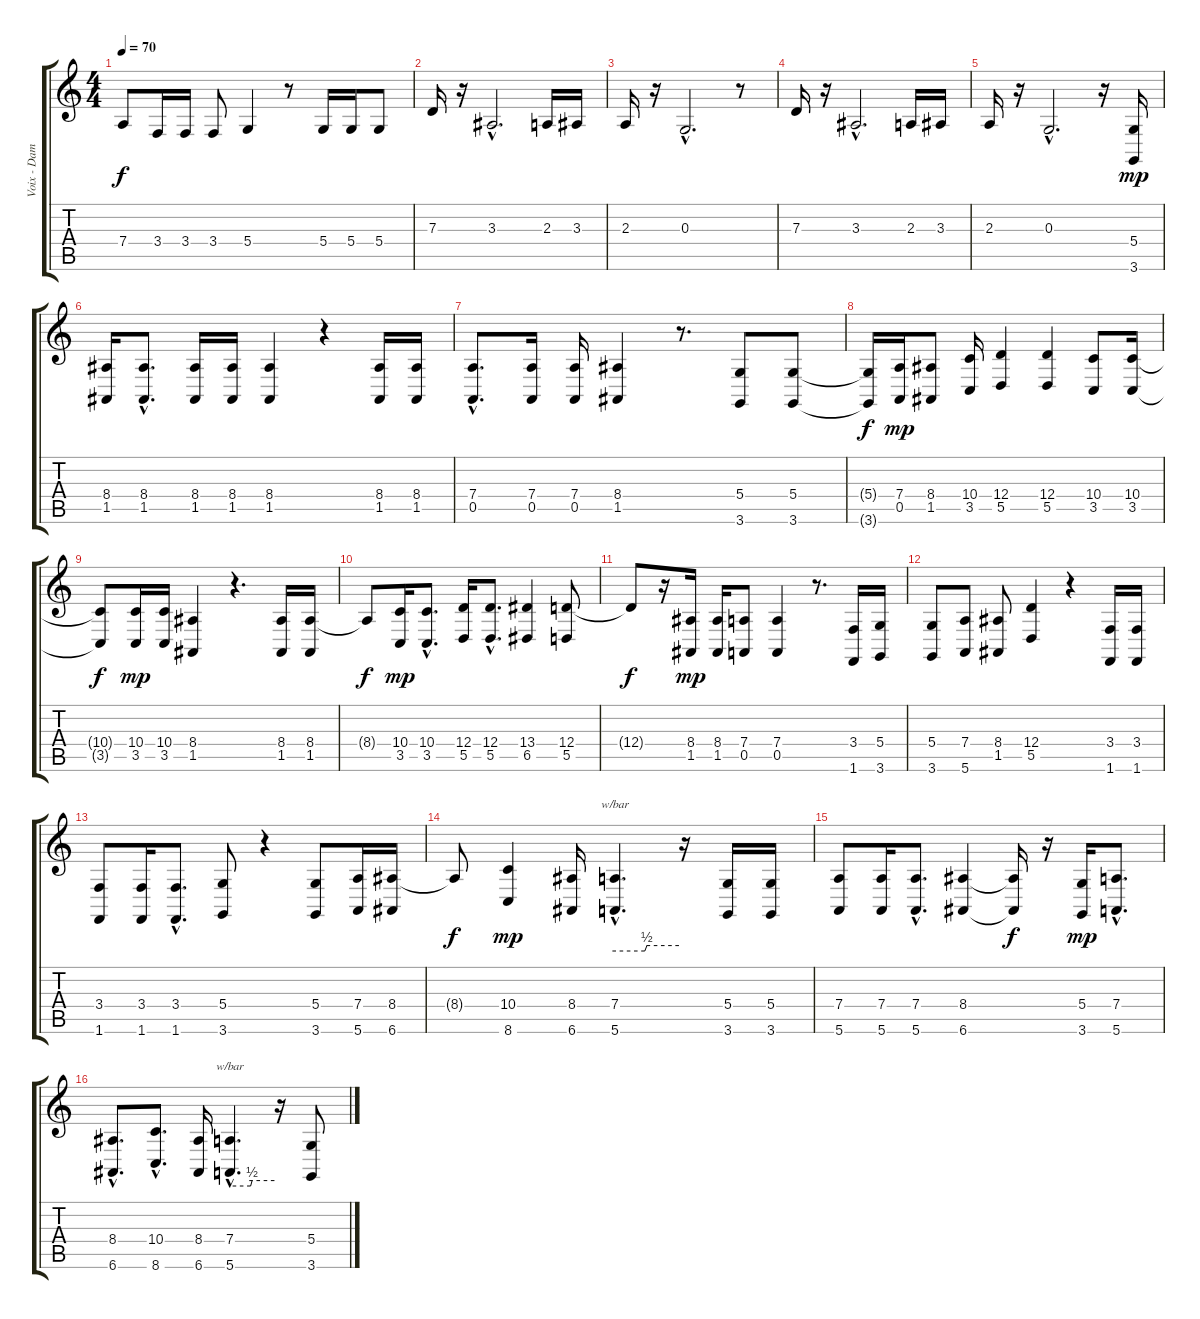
\track ("Voix - Damien Saez" "Voix - Dam") {instrument flute}
\staff {score tabs}
\tuning (E4 B3 G3 D3 A2 E2) {hide}
\ts (4 4)
\tempo 70
\clef g2
\ks c
7.4{t}.8{dy f} 3.4.16 3.4.16 3.4.8 5.4.4 r.8 5.4.16 5.4.16 5.4.8 |
7.3.16 r.16 3.3{hac}.2{d} 2.3.16 3.3.16 |
2.3.16 r.16 0.3{hac}.2{d} r.8 |
7.3.16 r.16 3.3{hac}.2{d} 2.3.16 3.3.16 |
2.3.16 r.16 0.3{hac}.2{d} r.16 (5.4 3.6).16{dy mp} |
(8.4 1.5).16 (8.4{hac} 1.5{hac}).8{d} (8.4 1.5).16 (8.4 1.5).16 (8.4 1.5).4 r.4 (8.4 1.5).16 (8.4 1.5).16 |
(7.4{hac} 0.5{hac}).8{d} (7.4 0.5).16 (7.4 0.5).16 (8.4 1.5).4 r.8{d} (5.4 3.6).8 (5.4 3.6).8 |
(5.4{t} 3.6{t}).16{dy f} (7.4 0.5).16{dy mp} (8.4 1.5).8 (10.4 3.5).16 (12.4 5.5).4 (12.4 5.5).4 (10.4 3.5).8 (10.4 3.5).16 |
(10.4{t} 3.5{t}).8{dy f} (10.4 3.5).16{dy mp} (10.4 3.5).16 (8.4 1.5).4 r.4{d} (8.4 1.5).16 (8.4 1.5).16 |
8.4{t}.8{dy f} (10.4 3.5).16{dy mp} (10.4{hac} 3.5{hac}).8{d} (12.4 5.5).16 (12.4{hac} 5.5{hac}).8{d} (13.4 6.5).4 (12.4 5.5).8 |
12.4{t}.8{dy f} r.16 (8.4 1.5).16{dy mp} (8.4 1.5).16 (7.4 0.5).8 (7.4 0.5).4 r.8{d} (3.4 1.6).16 (5.4 3.6).16 |
(5.4 3.6).8 (7.4 5.6).8 (8.4 1.5).8 (12.4 5.5).4 r.4 (3.4 1.6).16 (3.4 1.6).16 |
(3.4 1.6).8 (3.4 1.6).16 (3.4{hac} 1.6{hac}).8{d} (5.4 3.6).8 r.4 (5.4 3.6).8 (7.4 5.6).16 (8.4 6.6).16 |
8.4{t}.8{dy f} (10.4 8.6).4{dy mp} (8.4 6.6).16 (7.4{hac} 5.6{hac}).4{d tbe (custom default 0 0 28 0 30 2 60 2)} r.16 (5.4 3.6).16 (5.4 3.6).16 |
(7.4 5.6).8 (7.4 5.6).16 (7.4{hac} 5.6{hac}).8{d} (8.4 6.6).4 (8.4{t} 6.6{t}).16{dy f} r.16 (5.4 3.6).16{dy mp} (7.4{hac} 5.6{hac}).8{d} |
(8.4{hac} 6.6{hac}).8{d} (10.4{hac} 8.6{hac}).8{d} (8.4 6.6).16 (7.4{hac} 5.6{hac}).4{d tbe (custom default 0 0 28 0 30 2 60 2)} r.16 (5.4 3.6).8
